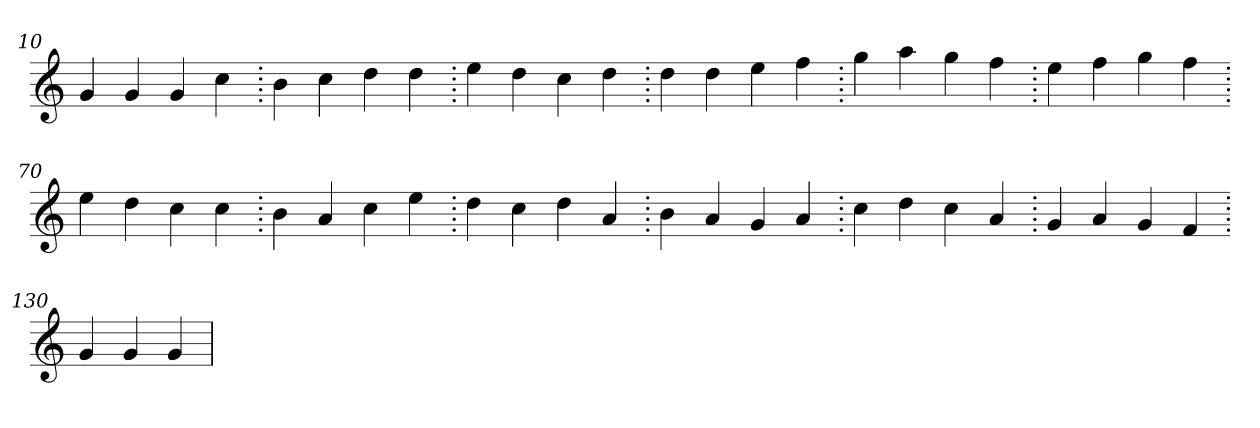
**kern
*part1
*staff1
*clefG2
=10.
4g
4g
4g
4cc
=20.
4b
4cc
4dd
4dd
=30.
4ee
4dd
4cc
4dd
=40.
4dd
4dd
4ee
4ff
=50.
4gg
4aa
4gg
4ff
=60.
4ee
4ff
4gg
4ff
=70.
4ee
4dd
4cc
4cc
=80.
4b
4a
4cc
4ee
=90.
4dd
4cc
4dd
4a
=100.
4b
4a
4g
4a
=110.
4cc
4dd
4cc
4a
=120.
4g
4a
4g
4f
=130.
4g
4g
4g
=
*-
